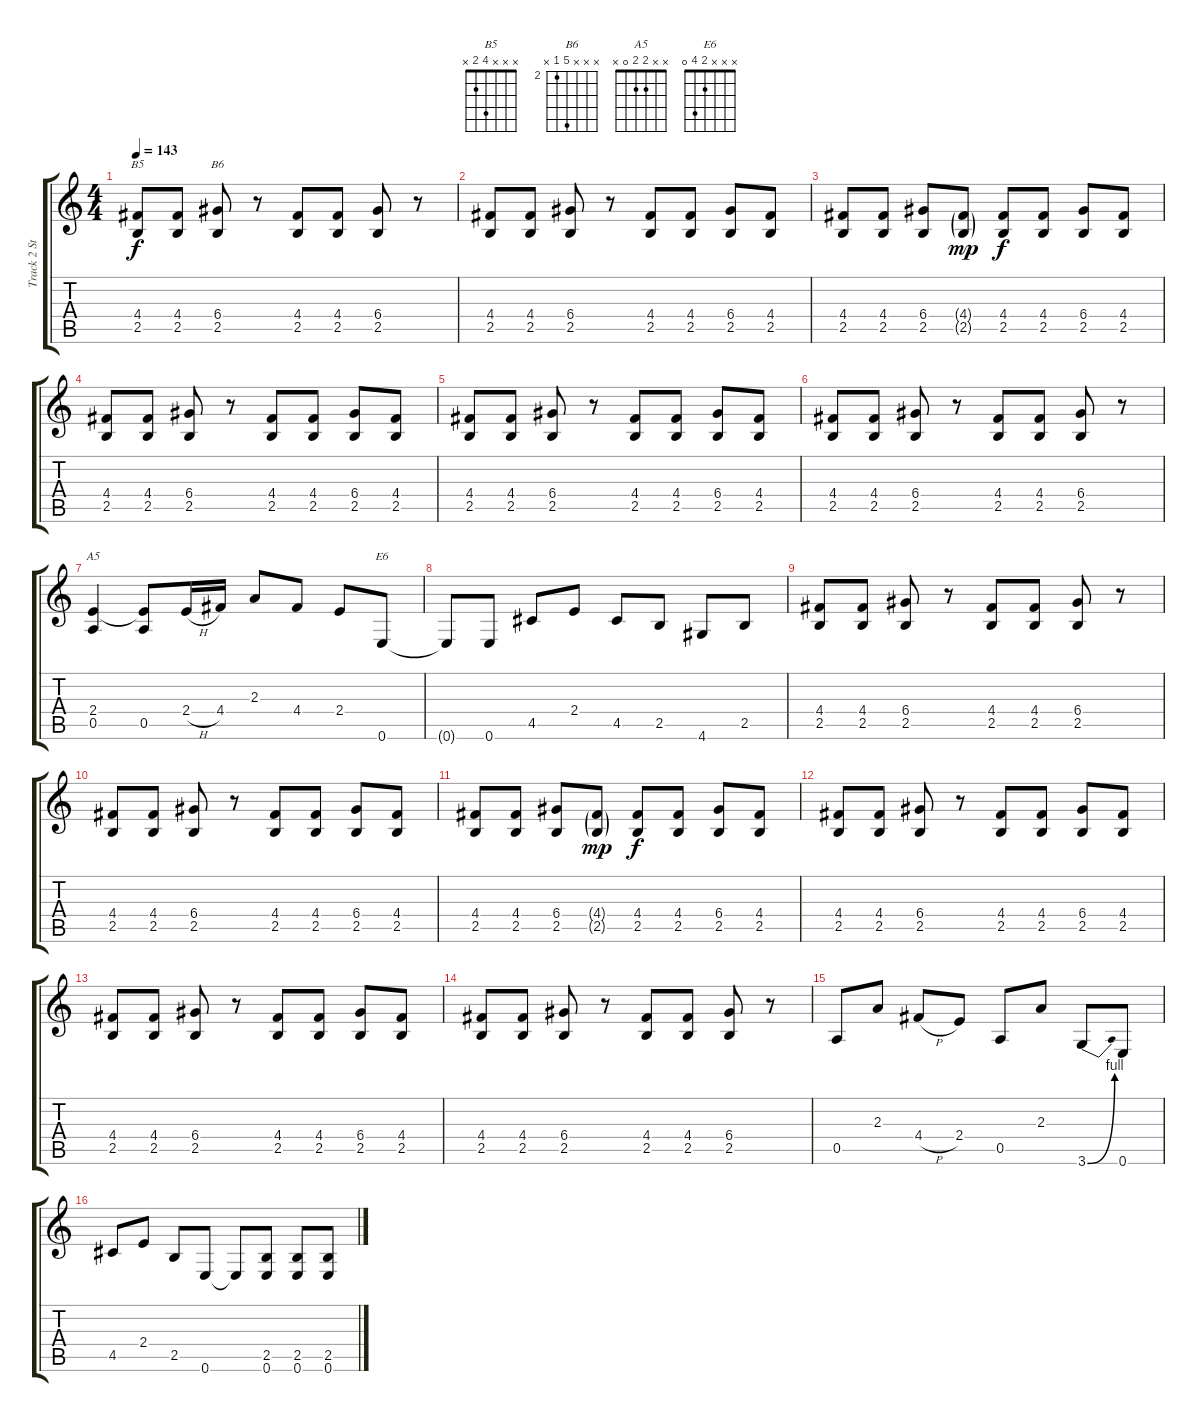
\track ("Track 2 Standard tuning" "Track 2 St") {instrument electricguitarjazz}
\staff {score tabs}
\tuning (E4 B3 G3 D3 A2 E2) {hide}
\chord ("B5" x x x 4 2 x)
\chord ("B6" x x x 6 2 x) {firstfret 2}
\chord ("A5" x x 2 2 0 x)
\chord ("E6" x x x 2 4 0)
\ts (4 4)
\tempo 143
\clef g2
\ks c
(4.4 2.5).8{ch "B5" dy f} (4.4 2.5).8 (6.4 2.5).8{ch "B6"} r.8 (4.4 2.5).8 (4.4 2.5).8 (6.4 2.5).8 r.8 |
(4.4 2.5).8 (4.4 2.5).8 (6.4 2.5).8 r.8 (4.4 2.5).8 (4.4 2.5).8 (6.4 2.5).8 (4.4 2.5).8 |
(4.4 2.5).8 (4.4 2.5).8 (6.4 2.5).8 (4.4{g} 2.5{g}).8{dy mp} (4.4 2.5).8{dy f} (4.4 2.5).8 (6.4 2.5).8 (4.4 2.5).8 |
(4.4 2.5).8 (4.4 2.5).8 (6.4 2.5).8 r.8 (4.4 2.5).8 (4.4 2.5).8 (6.4 2.5).8 (4.4 2.5).8 |
(4.4 2.5).8 (4.4 2.5).8 (6.4 2.5).8 r.8 (4.4 2.5).8 (4.4 2.5).8 (6.4 2.5).8 (4.4 2.5).8 |
(4.4 2.5).8 (4.4 2.5).8 (6.4 2.5).8 r.8 (4.4 2.5).8 (4.4 2.5).8 (6.4 2.5).8 r.8 |
(2.4 0.5).4{ch "A5"} (2.4{t} 0.5).8 2.4{h}.16 4.4.16 2.3.8 4.4.8 2.4.8 0.6.8{ch "E6"} |
0.6{t}.8 0.6.8 4.5.8 2.4.8 4.5.8 2.5.8 4.6.8 2.5.8 |
(4.4 2.5).8 (4.4 2.5).8 (6.4 2.5).8 r.8 (4.4 2.5).8 (4.4 2.5).8 (6.4 2.5).8 r.8 |
(4.4 2.5).8 (4.4 2.5).8 (6.4 2.5).8 r.8 (4.4 2.5).8 (4.4 2.5).8 (6.4 2.5).8 (4.4 2.5).8 |
(4.4 2.5).8 (4.4 2.5).8 (6.4 2.5).8 (4.4{g} 2.5{g}).8{dy mp} (4.4 2.5).8{dy f} (4.4 2.5).8 (6.4 2.5).8 (4.4 2.5).8 |
(4.4 2.5).8 (4.4 2.5).8 (6.4 2.5).8 r.8 (4.4 2.5).8 (4.4 2.5).8 (6.4 2.5).8 (4.4 2.5).8 |
(4.4 2.5).8 (4.4 2.5).8 (6.4 2.5).8 r.8 (4.4 2.5).8 (4.4 2.5).8 (6.4 2.5).8 (4.4 2.5).8 |
(4.4 2.5).8 (4.4 2.5).8 (6.4 2.5).8 r.8 (4.4 2.5).8 (4.4 2.5).8 (6.4 2.5).8 r.8 |
0.5.8 2.3.8 4.4{h}.8 2.4.8 0.5.8 2.3.8 3.6{be (bend 0 0 60 4)}.8 0.6.8 |
4.5.8 2.4.8 2.5.8 0.6.8 0.6{t}.8 (2.5 0.6).8 (2.5 0.6).8 (2.5 0.6).8
